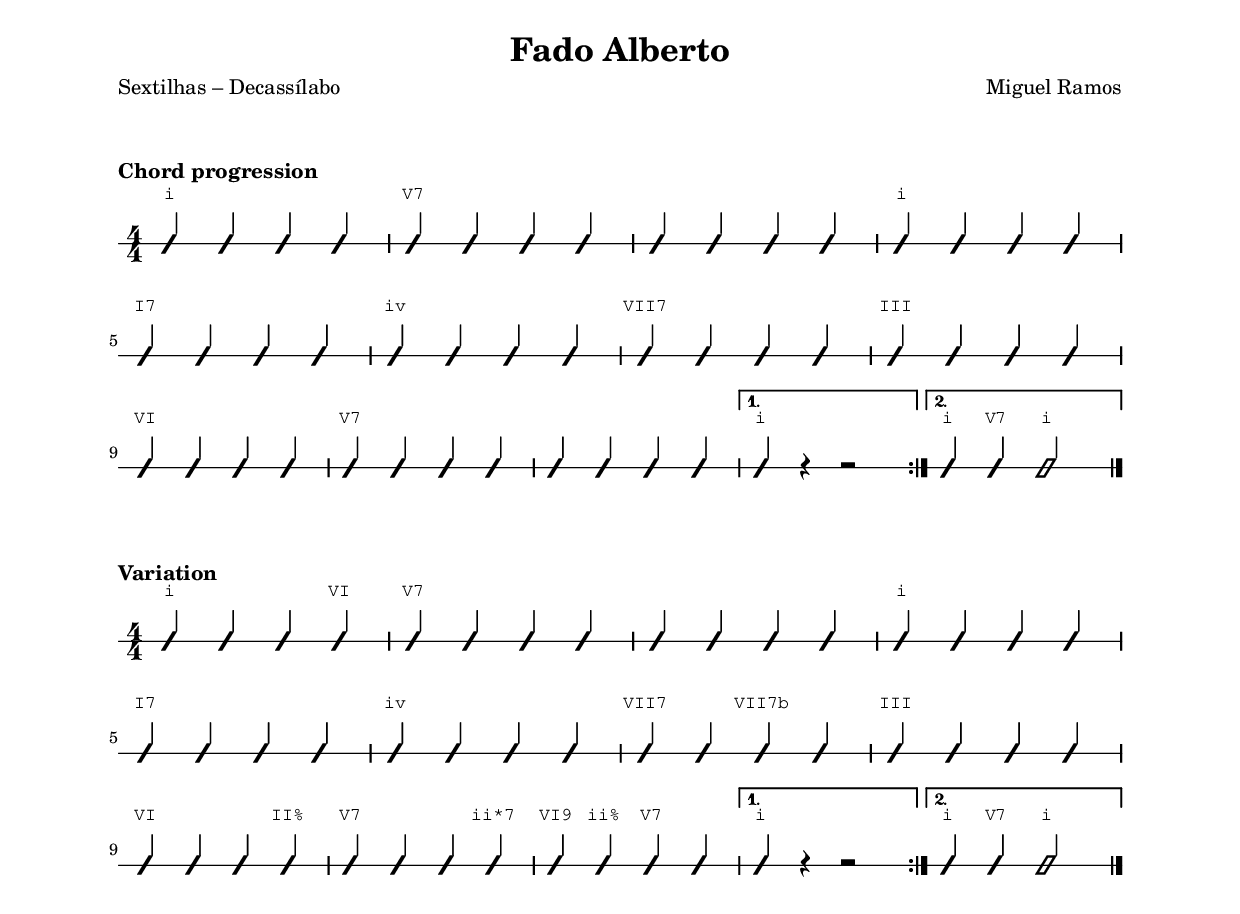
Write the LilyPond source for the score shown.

% Fado Alberto
% Engraved by Joan Josep Ordinas Rosa <jordinas@gmail.com> 

\version "2.16.2"

\include "portugues.ly"

% Fado Alberto
% Engraved by Joan Josep Ordinas Rosa <jordinas@gmail.com> 

\version "2.16.2"

\include "portugues.ly"

%%%%%%%%%%%%%%%%%%%%%%%%%%%%%%%%%%%%%%%%%%%%%%%%%%%%%%%%%%%%%%%%%%%%%%%%
% Page setup
%%%%%%%%%%%%%%%%%%%%%%%%%%%%%%%%%%%%%%%%%%%%%%%%%%%%%%%%%%%%%%%%%%%%%%%%

\paper {
  #(set-paper-size "a4")
  top-margin = 25\mm
  bottom-margin = 20\mm
  left-margin = 20\mm
  line-width =  170\mm
  ragged-bottom = ##t
}

\header {
  title = "Fado Alberto"
  composer = "Miguel Ramos"
  poet = "Sextilhas – Decassílabo"
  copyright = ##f
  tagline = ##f
}

Stave = {
  \clef treble
  \key fa \minor
  \numericTimeSignature
  \time 4/4
}

Tablature = {
  \clef tab
  \key fa \minor
  \numericTimeSignature
  \time 4/4
}

% EOF


%%%%%%%%%%%%%%%%%%%%%%%%%%%%%%%%%%%%%%%%%%%%%%%%%%%%%%%%%%%%%%%%%%%%%%%%
% Universal key score
%%%%%%%%%%%%%%%%%%%%%%%%%%%%%%%%%%%%%%%%%%%%%%%%%%%%%%%%%%%%%%%%%%%%%%%%

% Desired measures for line
Breaks = \notemode {
  \repeat volta 2 {
    s1 * 4 \break
    s1 * 4 \break
    s1 * 3
  }
  \alternative {
    { s1 }
    { s1 }
  }
}

% Strumming rhythms
Strumming = \relative do' {
  \repeat volta 2 {
    do4 do4 do4 do4 | do4 do4 do4 do4 | do4 do4 do4 do4 | do4 do4 do4 do4 |
    do4 do4 do4 do4 | do4 do4 do4 do4 | do4 do4 do4 do4 | do4 do4 do4 do4 |
    do4 do4 do4 do4 | do4 do4 do4 do4 | do4 do4 do4 do4 |
  }
  \alternative {
    { do4 r4 r2 }
    { do4 do4 do2 \bar "|." }
  }
}

% Pseudo lyrics
GuideA = \notemode {
  do1 do1 s1 do1
  do1 do1 do1 do1
  do1 do1 s1 do1
  do4 do4 do2
}

SymbolsA = \lyricmode {
  \markup \typewriter \medium i
  \markup \typewriter \medium V7
  \markup \typewriter \medium i

  \markup \typewriter \medium I7
  \markup \typewriter \medium iv
  \markup \typewriter \medium VII7
  \markup \typewriter \medium III

  \markup \typewriter \medium VI
  \markup \typewriter \medium V7
  \markup \typewriter \medium i

  \markup \typewriter \medium i
  \markup \typewriter \medium V7
  \markup \typewriter \medium i
}

GuideB = \notemode {
  do2. do4 do1 s1 do1
  do1 do1 do2 do2 do1
  do2. do4 do2. do4 do4 do4 do2 do1
  do4 do4 do2
}

SymbolsB = \lyricmode {
  \markup \typewriter \medium i
  \markup \typewriter \medium VI
  \markup \typewriter \medium V7
  \markup \typewriter \medium i

  \markup \typewriter \medium I7
  \markup \typewriter \medium iv
  \markup \typewriter \medium VII7
  \markup \typewriter \medium VII7b
  \markup \typewriter \medium III

  \markup \typewriter \medium VI
  \markup \typewriter \medium II%
  \markup \typewriter \medium V7
  \markup \typewriter \medium ii*7
  \markup \typewriter \medium VI9
  \markup \typewriter \medium ii%
  \markup \typewriter \medium V7
  \markup \typewriter \medium i

  \markup \typewriter \medium i
  \markup \typewriter \medium V7
  \markup \typewriter \medium i
}

% Score

#(set-global-staff-size 18)

\markup \vspace #2
\markup { \bold { Chord progression } }

\score {
  \simultaneous {
    \new Devnull = "guide" \GuideA
    \new Lyrics \with {
      \override VerticalAxisGroup #'minimum-Y-extent = #'(-1.2 . 1)
      }
      \lyricsto "guide" {
	\set fontSize = #-2
	\SymbolsA
    }
    \new RhythmicStaff <<
      \Stave
      \new Voice \Breaks
      \new Voice \with {
	\consists Pitch_squash_engraver
      } {
	\improvisationOn
	\Strumming
      }
    >>
  }
  \layout {
    indent = 0.0\cm
  }
}

\markup { \bold { Variation } }

\score {
  \simultaneous {
    \new Devnull = "guide" \GuideB
    \new Lyrics \with {
      \override VerticalAxisGroup #'minimum-Y-extent = #'(-1.2 . 1)
      }
      \lyricsto "guide" {
	\set fontSize = #-2
	\SymbolsB
    }
    \new RhythmicStaff <<
      \Stave
      \new Voice \Breaks
      \new Voice \with {
	\consists Pitch_squash_engraver
      } {
	\improvisationOn
	\Strumming
      }
    >>
  }
  \layout {
    indent = 0.0\cm
  }
}

% EOF
